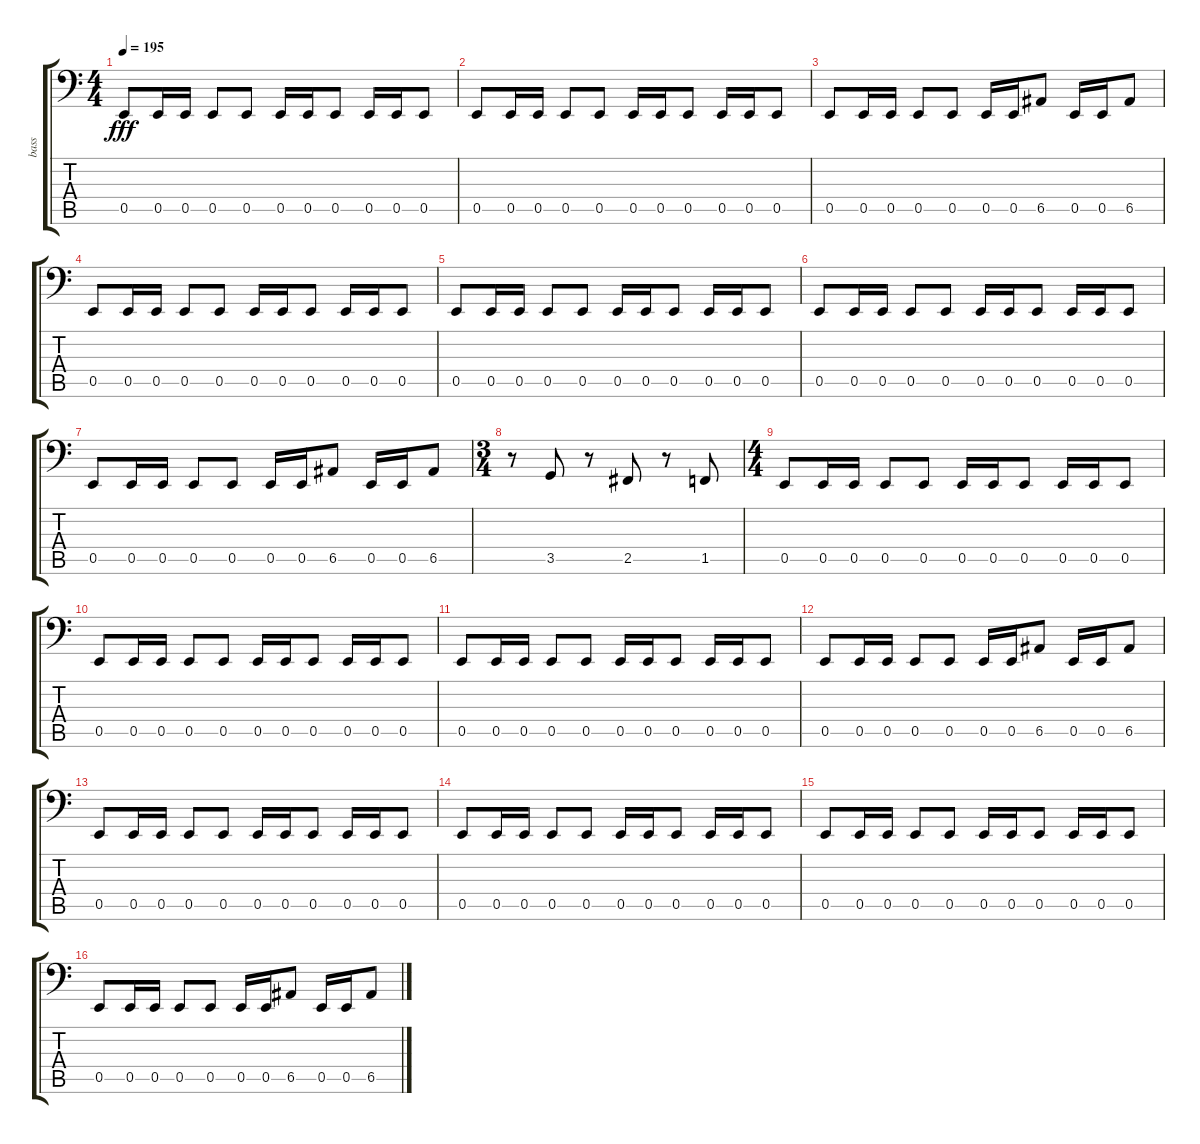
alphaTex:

\track ("bass" "bass") {instrument electricbassfinger}
\staff {score tabs}
\tuning (C3 G2 D2 A1 E1 B0) {hide}
\ts (4 4)
\tempo 195
\clef f4
\ks c
0.5.8{dy fff} 0.5.16 0.5.16 0.5.8 0.5.8 0.5.16 0.5.16 0.5.8 0.5.16 0.5.16 0.5.8 |
0.5.8 0.5.16 0.5.16 0.5.8 0.5.8 0.5.16 0.5.16 0.5.8 0.5.16 0.5.16 0.5.8 |
0.5.8 0.5.16 0.5.16 0.5.8 0.5.8 0.5.16 0.5.16 6.5.8 0.5.16 0.5.16 6.5.8 |
0.5.8 0.5.16 0.5.16 0.5.8 0.5.8 0.5.16 0.5.16 0.5.8 0.5.16 0.5.16 0.5.8 |
0.5.8 0.5.16 0.5.16 0.5.8 0.5.8 0.5.16 0.5.16 0.5.8 0.5.16 0.5.16 0.5.8 |
0.5.8 0.5.16 0.5.16 0.5.8 0.5.8 0.5.16 0.5.16 0.5.8 0.5.16 0.5.16 0.5.8 |
0.5.8 0.5.16 0.5.16 0.5.8 0.5.8 0.5.16 0.5.16 6.5.8 0.5.16 0.5.16 6.5.8 |
\ts (3 4)
r.8 3.5.8 r.8 2.5.8 r.8 1.5.8 |
\ts (4 4)
0.5.8 0.5.16 0.5.16 0.5.8 0.5.8 0.5.16 0.5.16 0.5.8 0.5.16 0.5.16 0.5.8 |
0.5.8 0.5.16 0.5.16 0.5.8 0.5.8 0.5.16 0.5.16 0.5.8 0.5.16 0.5.16 0.5.8 |
0.5.8 0.5.16 0.5.16 0.5.8 0.5.8 0.5.16 0.5.16 0.5.8 0.5.16 0.5.16 0.5.8 |
0.5.8 0.5.16 0.5.16 0.5.8 0.5.8 0.5.16 0.5.16 6.5.8 0.5.16 0.5.16 6.5.8 |
0.5.8 0.5.16 0.5.16 0.5.8 0.5.8 0.5.16 0.5.16 0.5.8 0.5.16 0.5.16 0.5.8 |
0.5.8 0.5.16 0.5.16 0.5.8 0.5.8 0.5.16 0.5.16 0.5.8 0.5.16 0.5.16 0.5.8 |
0.5.8 0.5.16 0.5.16 0.5.8 0.5.8 0.5.16 0.5.16 0.5.8 0.5.16 0.5.16 0.5.8 |
0.5.8 0.5.16 0.5.16 0.5.8 0.5.8 0.5.16 0.5.16 6.5.8 0.5.16 0.5.16 6.5.8
